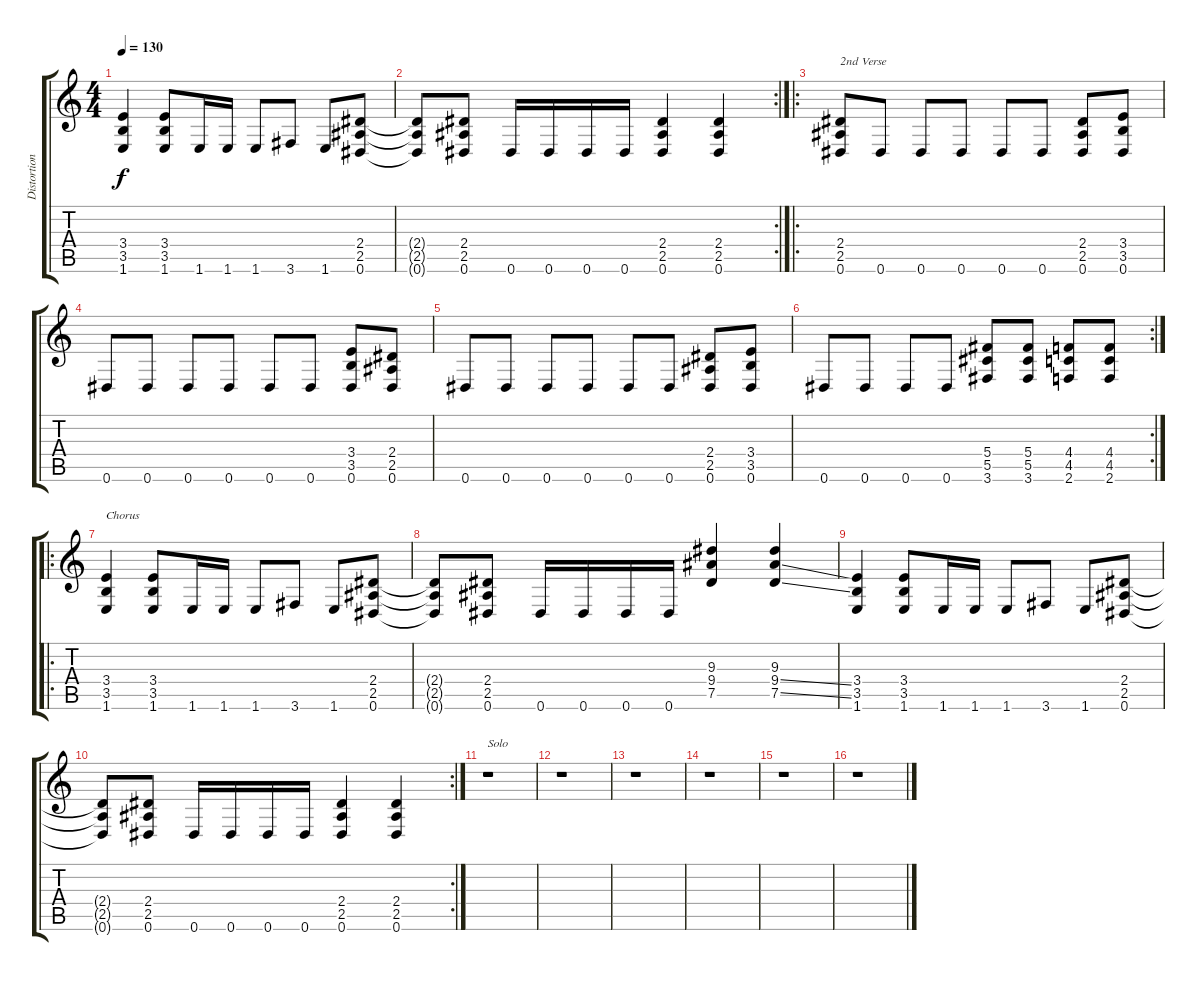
\track ("Distortion Guitar 2" "Distortion") {instrument distortionguitar}
\staff {score tabs}
\tuning (Eb4 Bb3 Gb3 Db3 Ab2 Eb2) {hide}
\ts (4 4)
\tempo 130
\clef g2
\ks c
(3.4 3.5 1.6).4{dy f} (3.4 3.5 1.6).8 1.6.16 1.6.16 1.6.8 3.6.8 1.6.8 (2.4 2.5 0.6).8 |
\rc 2
(2.4{t} 2.5{t} 0.6{t}).8 (2.4 2.5 0.6).8 0.6.16 0.6.16 0.6.16 0.6.16 (2.4 2.5 0.6).4 (2.4 2.5 0.6).4 |
\ro
(2.4 2.5 0.6).8{txt "2nd Verse"} 0.6.8 0.6.8 0.6.8 0.6.8 0.6.8 (2.4 2.5 0.6).8 (3.4 3.5 0.6).8 |
0.6.8 0.6.8 0.6.8 0.6.8 0.6.8 0.6.8 (3.4 3.5 0.6).8 (2.4 2.5 0.6).8 |
0.6.8 0.6.8 0.6.8 0.6.8 0.6.8 0.6.8 (2.4 2.5 0.6).8 (3.4 3.5 0.6).8 |
\rc 2
0.6.8 0.6.8 0.6.8 0.6.8 (5.4 5.5 3.6).8 (5.4 5.5 3.6).8 (4.4 4.5 2.6).8 (4.4 4.5 2.6).8 |
\ro
(3.4 3.5 1.6).4{txt "Chorus"} (3.4 3.5 1.6).8 1.6.16 1.6.16 1.6.8 3.6.8 1.6.8 (2.4 2.5 0.6).8 |
(2.4{t} 2.5{t} 0.6{t}).8 (2.4 2.5 0.6).8 0.6.16 0.6.16 0.6.16 0.6.16 (9.3 9.4 7.5).4 (9.3 9.4{ss} 7.5{ss}).4 |
(3.4 3.5 1.6).4 (3.4 3.5 1.6).8 1.6.16 1.6.16 1.6.8 3.6.8 1.6.8 (2.4 2.5 0.6).8 |
\rc 2
(2.4{t} 2.5{t} 0.6{t}).8 (2.4 2.5 0.6).8 0.6.16 0.6.16 0.6.16 0.6.16 (2.4 2.5 0.6).4 (2.4 2.5 0.6).4 |
r.1{txt "Solo"} |
r.1 |
r.1 |
r.1 |
r.1 |
r.1
